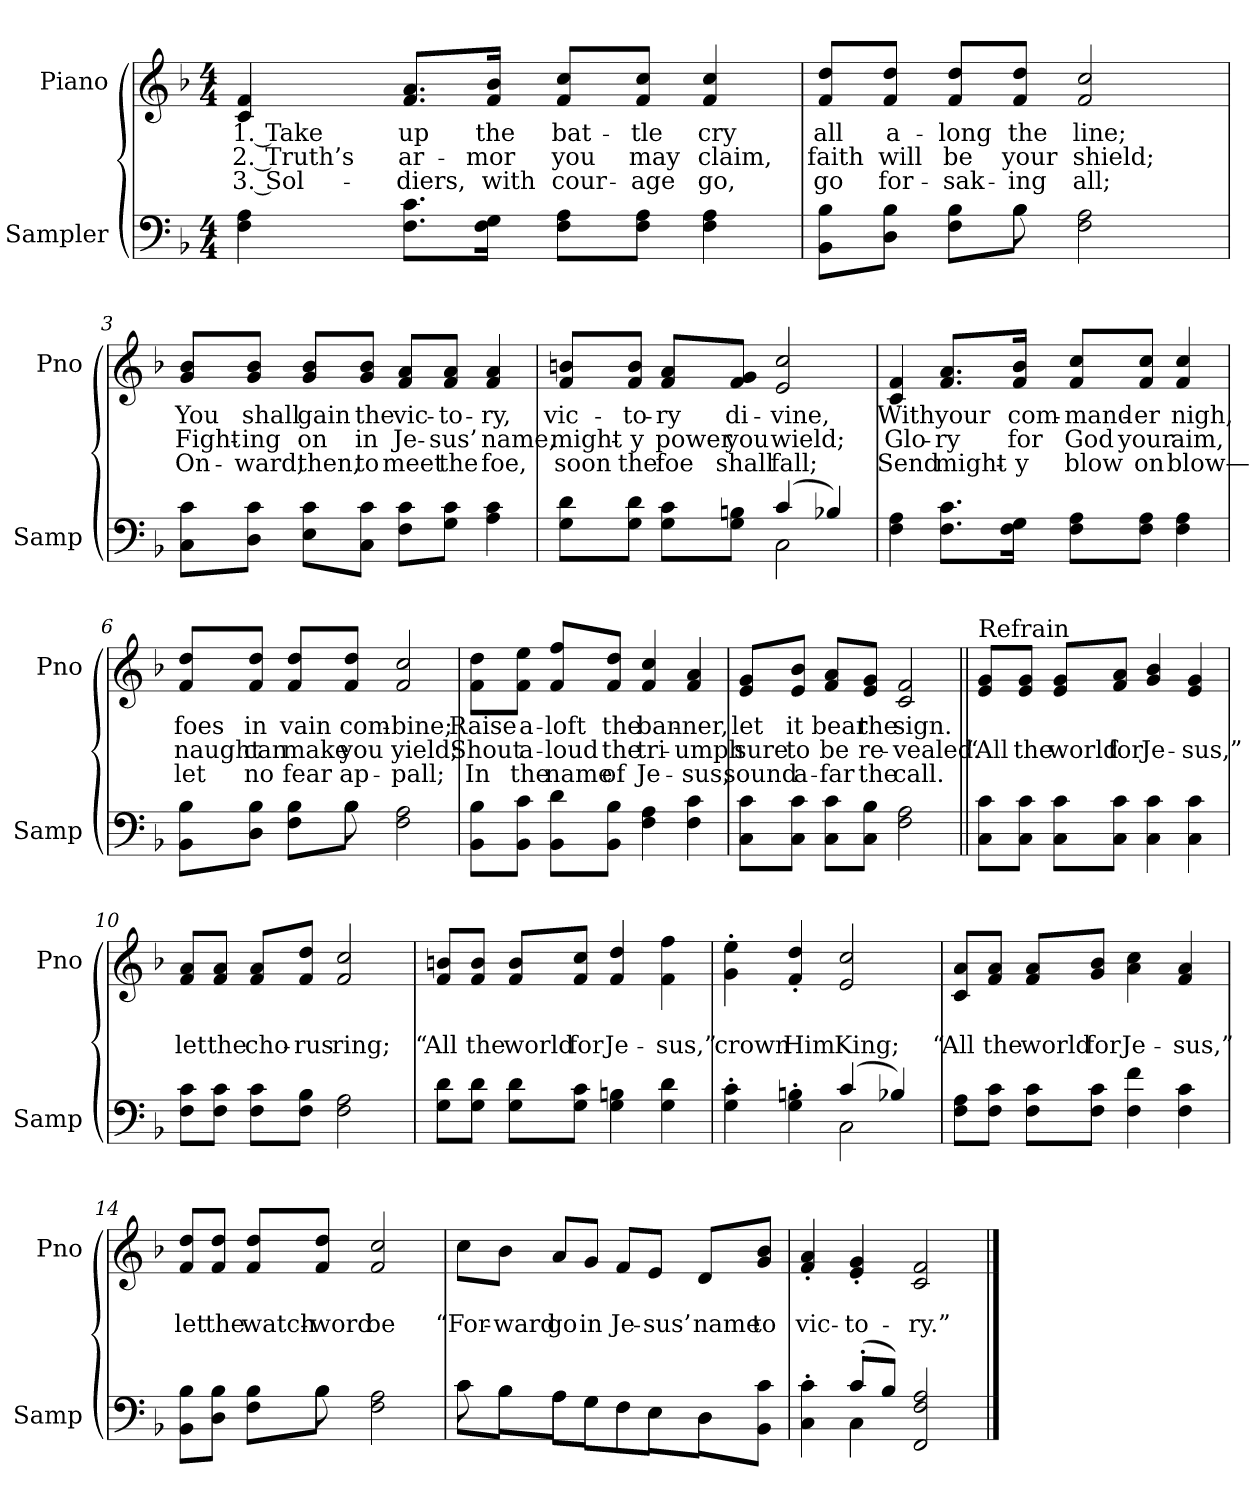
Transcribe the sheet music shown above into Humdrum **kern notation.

**kern	**kern	**text	**text	**text
*part2	*part1	*part1	*part1	*part1
*staff2	*staff1	*staff1	*staff1	*staff1
*I"Sampler	*I"Piano	*	*	*
*I'Samp	*I'Pno	*	*	*
*clefF4	*clefG2	*	*	*
*k[b-]	*k[b-]	*	*	*
*F:	*F:	*	*	*
*M4/4	*M4/4	*	*	*
=1	=1	=1	=1	=1
4F 4A	4c 4f	1. Take	2. Truth’s	3. Sol-
8.F\ 8.c\L	8.f/ 8.a/L	up	ar-	-diers,
16F\ 16G\Jk	16f/ 16b-/Jk	the	-mor	with
8F\ 8A\L	8f/ 8cc/L	bat-	you	cour-
8F\ 8A\J	8f/ 8cc/J	-tle	may	-age
4F 4A	4f 4cc	cry	claim,	go,
=2	=2	=2	=2	=2
*^	*	*	*	*
8BB-\ 8B-\L	4.ryy	8f/ 8dd/L	all	faith	go
8D\ 8B-\J	.	8f/ 8dd/J	a-	will	for-
8F\ 8B-\L	.	8f/ 8dd/L	-long	be	-sak-
8B-\J	8B-	8f/ 8dd/J	the	your	-ing
2F 2A	2ryy	2f 2cc	line;	shield;	all;
*v	*v	*	*	*	*
=3	=3	=3	=3	=3
8C\ 8c\L	8g/ 8b-/L	You	Fight-	On-
8D\ 8c\J	8g/ 8b-/J	shall	-ing	-ward,
8E\ 8c\L	8g/ 8b-/L	gain	on	then,
8C\ 8c\J	8g/ 8b-/J	the	in	to
8F\ 8c\L	8f/ 8a/L	vic-	Je-	meet
8G\ 8c\J	8f/ 8a/J	-to-	-sus’	the
4A 4c	4f 4a	-ry,	name,	foe,
=4	=4	=4	=4	=4
*^	*	*	*	*
8G\ 8d\L	2ryy	8f/ 8bn/L	vic-	might-	soon
8G\ 8d\J	.	8f/ 8b/J	-to-	-y	the
8G\ 8c\L	.	8f/ 8a/L	-ry	power	foe
8G\ 8Bn\J	.	8f/ 8g/J	di-	you	shall
(4c/	2C	2e 2cc	-vine,	wield;	fall;
4B-X/)	.	.	.	.	.
*v	*v	*	*	*	*
=5	=5	=5	=5	=5
4F 4A	4c 4f	With	Glo-	Send
8.F\ 8.c\L	8.f/ 8.a/L	your	-ry	might-
16F\ 16G\Jk	16f/ 16b-/Jk	com-	for	-y
8F\ 8A\L	8f/ 8cc/L	-mand-	God	blow
8F\ 8A\J	8f/ 8cc/J	-er	your	on
4F 4A	4f 4cc	nigh,	aim,	blow—
=6	=6	=6	=6	=6
*^	*	*	*	*
8BB-\ 8B-\L	4.ryy	8f/ 8dd/L	foes	naught	let
8D\ 8B-\J	.	8f/ 8dd/J	in	can	no
8F\ 8B-\L	.	8f/ 8dd/L	vain	make	fear
8B-\J	8B-	8f/ 8dd/J	com-	you	ap-
2F 2A	2ryy	2f 2cc	-bine;	yield;	-pall;
*v	*v	*	*	*	*
=7	=7	=7	=7	=7
8BB-\ 8B-\L	8f\ 8dd\L	Raise	Shout	In
8BB-\ 8c\J	8f\ 8ee\J	a-	a-	the
8BB-\ 8d\L	8f/ 8ff/L	-loft	-loud	name
8BB-\ 8B-\J	8f/ 8dd/J	the	the	of
4F 4A	4f 4cc	ban-	tri-	Je-
4F 4c	4f 4a	-ner,	-umph	-sus,
=8	=8	=8	=8	=8
8C\ 8c\L	8e/ 8g/L	let	sure	sound
8C\ 8c\J	8e/ 8b-/J	it	to	a-
8C\ 8c\L	8f/ 8a/L	bear	be	-far
8C\ 8B-\J	8e/ 8g/J	the	re-	the
2F 2A	2c 2f	sign.	-vealed.	call.
=9||	=9||	=9||	=9||	=9||
!	!LO:TX:t=Refrain	!	!	!
8C\ 8c\L	8e/ 8g/L	.	“All	.
8C\ 8c\J	8e/ 8g/J	.	the	.
8C\ 8c\L	8e/ 8g/L	.	world	.
8C\ 8c\J	8f/ 8a/J	.	for	.
4C 4c	4g 4b-	.	Je-	.
4C 4c	4e 4g	.	-sus,”	.
=10	=10	=10	=10	=10
8F\ 8c\L	8f/ 8a/L	.	let	.
8F\ 8c\J	8f/ 8a/J	.	the	.
8F\ 8c\L	8f/ 8a/L	.	cho-	.
8F\ 8B-\J	8f/ 8dd/J	.	-rus	.
2F 2A	2f 2cc	.	ring;	.
=11	=11	=11	=11	=11
8G\ 8d\L	8f/ 8bn/L	.	“All	.
8G\ 8d\J	8f/ 8b/J	.	the	.
8G\ 8d\L	8f/ 8b/L	.	world	.
8G\ 8c\J	8f/ 8cc/J	.	for	.
4G 4Bn	4f 4dd	.	Je-	.
4G 4d	4f 4ff	.	-sus,”	.
=12	=12	=12	=12	=12
*^	*	*	*	*
4G' 4c'	2ryy	4g' 4ee'	.	crown	.
4G' 4Bn'	.	4f' 4dd'	.	Him	.
(4c/	2C	2e 2cc	.	King;	.
4B-X/)	.	.	.	.	.
*v	*v	*	*	*	*
=13	=13	=13	=13	=13
8F\ 8A\L	8c/ 8a/L	.	“All	.
8F\ 8c\J	8f/ 8a/J	.	the	.
8F\ 8c\L	8f/ 8a/L	.	world	.
8F\ 8c\J	8g/ 8b-/J	.	for	.
4F 4f	4a 4cc	.	Je-	.
4F 4c	4f 4a	.	-sus,”	.
=14	=14	=14	=14	=14
*^	*	*	*	*
8BB-\ 8B-\L	4.ryy	8f/ 8dd/L	.	let	.
8D\ 8B-\J	.	8f/ 8dd/J	.	the	.
8F\ 8B-\L	.	8f/ 8dd/L	.	watch-	.
8B-\J	8B-	8f/ 8dd/J	.	-word	.
2F 2A	2ryy	2f 2cc	.	be	.
=15	=15	=15	=15	=15	=15
8c\L	8c	8cc\L	.	“For-	.
8B-\J	8B-\L	8b-\J	.	-ward	.
8A\L	8A\J	8a/L	.	go	.
8G\J	8G\L	8g/J	.	in	.
8F\L	8F\J	8f/L	.	Je-	.
8E\J	8E\L	8e/J	.	-sus’	.
8D\L	8D\J	8d/L	.	name	.
8BB-\ 8c\J	8ryy	8g/ 8b-/J	.	to	.
=16	=16	=16	=16	=16	=16
4C' 4c'	4ryy	4f' 4a'	.	vic-	.
(8c'/L	4C	4e' 4g'	.	-to-	.
8B-/J)	.	.	.	.	.
2FF 2F 2A	2ryy	2c 2f	.	-ry.”	.
*v	*v	*	*	*	*
==	==	==	==	==
*-	*-	*-	*-	*-
